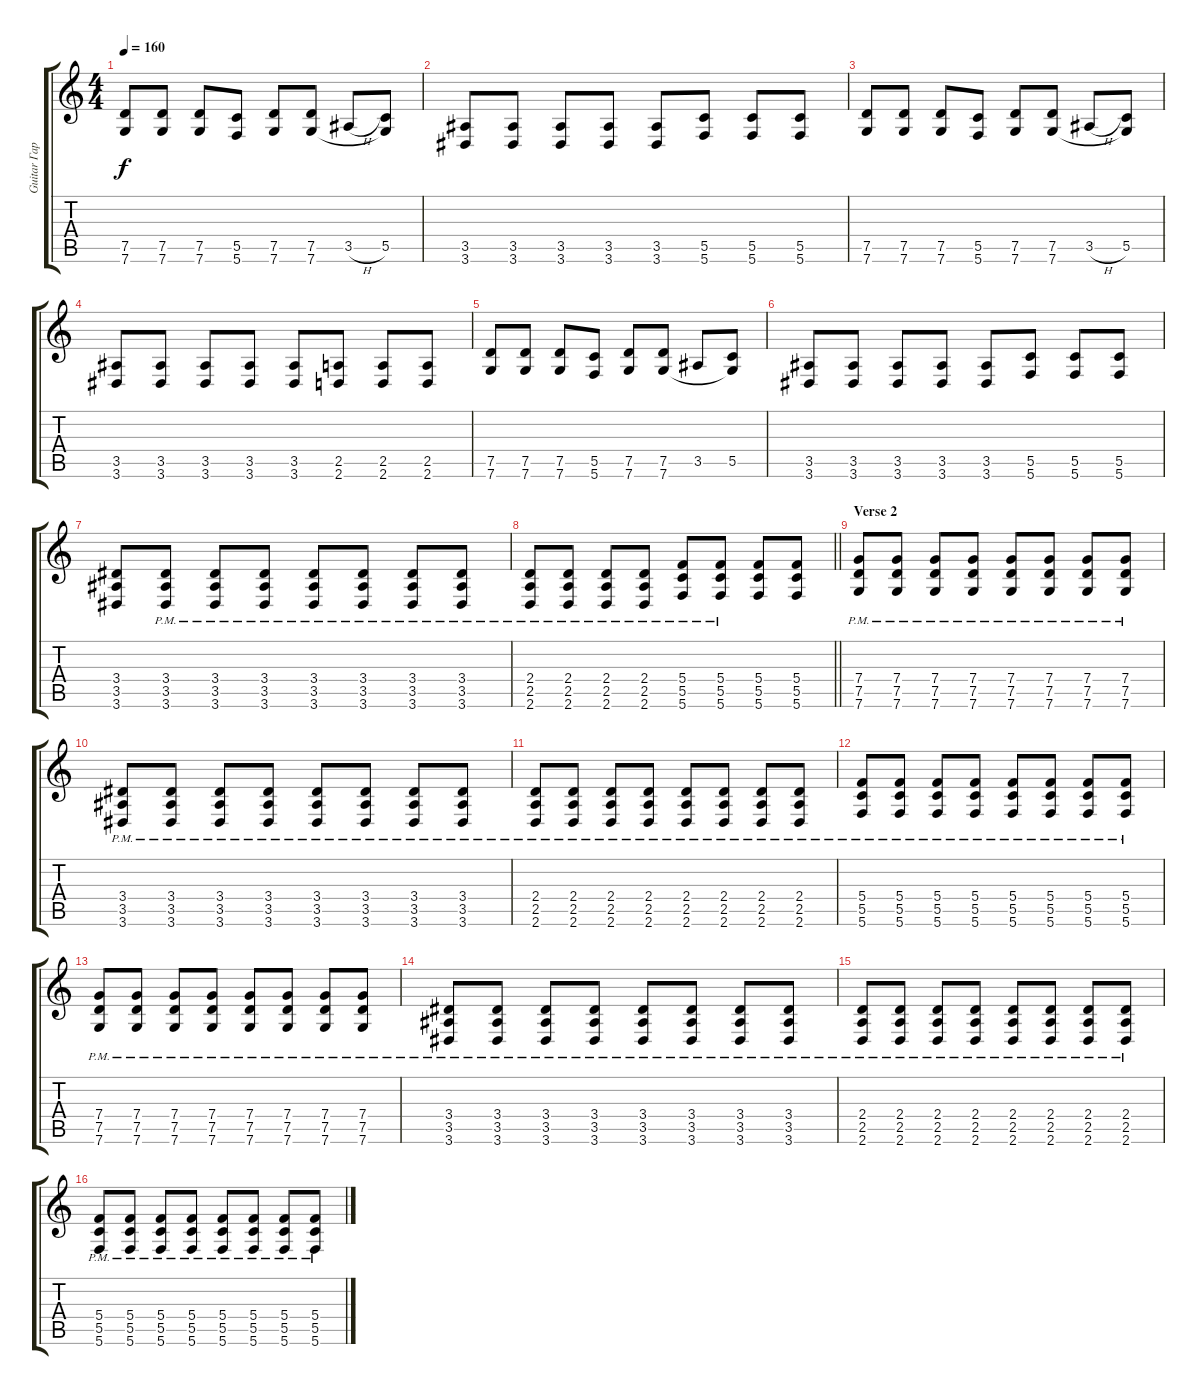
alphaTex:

\track ("Guitar Гарик" "Guitar Гар") {instrument distortionguitar}
\staff {score tabs}
\tuning (D4 A3 F3 C3 G2 C2) {hide}
\ts (4 4)
\section ("" "")
\tempo 160
\clef g2
\ks c
(7.5 7.6).8{dy f} (7.5 7.6).8 (7.5 7.6).8 (5.5 5.6).8 (7.5 7.6).8 (7.5 7.6).8 3.5{h}.8 (5.5 7.6{t}).8 |
(3.5 3.6).8 (3.5 3.6).8 (3.5 3.6).8 (3.5 3.6).8 (3.5 3.6).8 (5.5 5.6).8 (5.5 5.6).8 (5.5 5.6).8 |
(7.5 7.6).8 (7.5 7.6).8 (7.5 7.6).8 (5.5 5.6).8 (7.5 7.6).8 (7.5 7.6).8 3.5{h}.8 (5.5 7.6{t}).8 |
(3.5 3.6).8 (3.5 3.6).8 (3.5 3.6).8 (3.5 3.6).8 (3.5 3.6).8 (2.5 2.6).8 (2.5 2.6).8 (2.5 2.6).8 |
(7.5 7.6).8 (7.5 7.6).8 (7.5 7.6).8 (5.5 5.6).8 (7.5 7.6).8 (7.5 7.6).8 3.5.8 (5.5 7.6{t}).8 |
(3.5 3.6).8 (3.5 3.6).8 (3.5 3.6).8 (3.5 3.6).8 (3.5 3.6).8 (5.5 5.6).8 (5.5 5.6).8 (5.5 5.6).8 |
(3.4 3.5 3.6).8 (3.4{pm} 3.5{pm} 3.6{pm}).8 (3.4{pm} 3.5{pm} 3.6{pm}).8 (3.4{pm} 3.5{pm} 3.6{pm}).8 (3.4{pm} 3.5{pm} 3.6{pm}).8 (3.4{pm} 3.5{pm} 3.6{pm}).8 (3.4{pm} 3.5{pm} 3.6{pm}).8 (3.4{pm} 3.5{pm} 3.6{pm}).8 |
\barLineRight lightlight
(2.4{pm} 2.5{pm} 2.6{pm}).8 (2.4{pm} 2.5{pm} 2.6{pm}).8 (2.4{pm} 2.5{pm} 2.6{pm}).8 (2.4{pm} 2.5{pm} 2.6{pm}).8 (5.4 5.5{pm} 5.6{pm}).8 (5.4 5.5 5.6{pm}).8 (5.4 5.5 5.6).8 (5.4 5.5 5.6).8 |
\section ("" "Verse 2")
(7.4{pm} 7.5{pm} 7.6{pm}).8 (7.4{pm} 7.5{pm} 7.6{pm}).8 (7.4{pm} 7.5{pm} 7.6{pm}).8 (7.4{pm} 7.5{pm} 7.6{pm}).8 (7.4{pm} 7.5{pm} 7.6{pm}).8 (7.4{pm} 7.5{pm} 7.6{pm}).8 (7.4{pm} 7.5{pm} 7.6{pm}).8 (7.4{pm} 7.5{pm} 7.6{pm}).8 |
(3.4{pm} 3.5{pm} 3.6{pm}).8 (3.4{pm} 3.5{pm} 3.6{pm}).8 (3.4{pm} 3.5{pm} 3.6{pm}).8 (3.4{pm} 3.5{pm} 3.6{pm}).8 (3.4{pm} 3.5{pm} 3.6{pm}).8 (3.4{pm} 3.5{pm} 3.6{pm}).8 (3.4{pm} 3.5{pm} 3.6{pm}).8 (3.4{pm} 3.5{pm} 3.6{pm}).8 |
(2.4{pm} 2.5{pm} 2.6{pm}).8 (2.4{pm} 2.5{pm} 2.6{pm}).8 (2.4{pm} 2.5{pm} 2.6{pm}).8 (2.4{pm} 2.5{pm} 2.6{pm}).8 (2.4{pm} 2.5{pm} 2.6{pm}).8 (2.4{pm} 2.5{pm} 2.6{pm}).8 (2.4{pm} 2.5{pm} 2.6{pm}).8 (2.4{pm} 2.5{pm} 2.6{pm}).8 |
(5.4{pm} 5.5{pm} 5.6{pm}).8 (5.4{pm} 5.5{pm} 5.6{pm}).8 (5.4{pm} 5.5{pm} 5.6{pm}).8 (5.4{pm} 5.5{pm} 5.6{pm}).8 (5.4{pm} 5.5{pm} 5.6{pm}).8 (5.4{pm} 5.5{pm} 5.6{pm}).8 (5.4{pm} 5.5{pm} 5.6{pm}).8 (5.4{pm} 5.5{pm} 5.6{pm}).8 |
(7.4{pm} 7.5{pm} 7.6{pm}).8 (7.4{pm} 7.5{pm} 7.6{pm}).8 (7.4{pm} 7.5{pm} 7.6{pm}).8 (7.4{pm} 7.5{pm} 7.6{pm}).8 (7.4{pm} 7.5{pm} 7.6{pm}).8 (7.4{pm} 7.5{pm} 7.6{pm}).8 (7.4{pm} 7.5{pm} 7.6{pm}).8 (7.4{pm} 7.5{pm} 7.6{pm}).8 |
(3.4{pm} 3.5{pm} 3.6{pm}).8 (3.4{pm} 3.5{pm} 3.6{pm}).8 (3.4{pm} 3.5{pm} 3.6{pm}).8 (3.4{pm} 3.5{pm} 3.6{pm}).8 (3.4{pm} 3.5{pm} 3.6{pm}).8 (3.4{pm} 3.5{pm} 3.6{pm}).8 (3.4{pm} 3.5{pm} 3.6{pm}).8 (3.4{pm} 3.5{pm} 3.6{pm}).8 |
(2.4{pm} 2.5{pm} 2.6{pm}).8 (2.4{pm} 2.5{pm} 2.6{pm}).8 (2.4{pm} 2.5{pm} 2.6{pm}).8 (2.4{pm} 2.5{pm} 2.6{pm}).8 (2.4{pm} 2.5{pm} 2.6{pm}).8 (2.4{pm} 2.5{pm} 2.6{pm}).8 (2.4{pm} 2.5{pm} 2.6{pm}).8 (2.4{pm} 2.5{pm} 2.6{pm}).8 |
(5.4{pm} 5.5{pm} 5.6{pm}).8 (5.4{pm} 5.5{pm} 5.6{pm}).8 (5.4{pm} 5.5{pm} 5.6{pm}).8 (5.4{pm} 5.5{pm} 5.6{pm}).8 (5.4{pm} 5.5{pm} 5.6{pm}).8 (5.4{pm} 5.5{pm} 5.6{pm}).8 (5.4{pm} 5.5{pm} 5.6{pm}).8 (5.4{pm} 5.5{pm} 5.6{pm}).8
